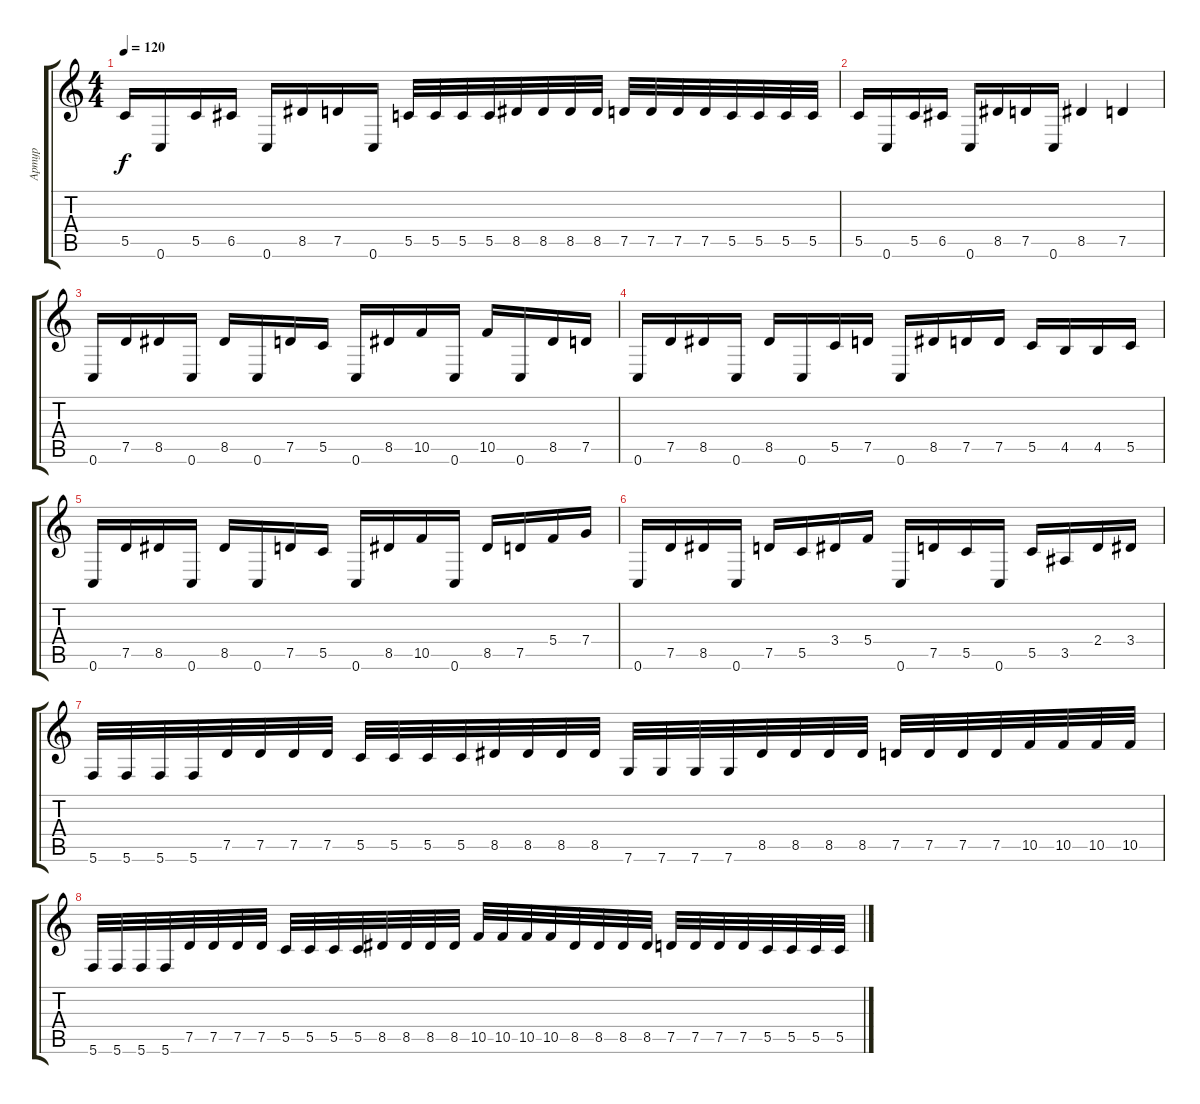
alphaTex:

\track ("Артур" "Артур") {instrument overdrivenguitar}
\staff {score tabs}
\tuning (D4 A3 F3 C3 G2 C2) {hide}
\ts (4 4)
\tempo 120
\clef g2
\ks c
5.5.16{dy f} 0.6.16 5.5.16 6.5.16 0.6.16 8.5.16 7.5.16 0.6.16 5.5.32 5.5.32 5.5.32 5.5.32 8.5.32 8.5.32 8.5.32 8.5.32 7.5.32 7.5.32 7.5.32 7.5.32 5.5.32 5.5.32 5.5.32 5.5.32 |
5.5.16 0.6.16 5.5.16 6.5.16 0.6.16 8.5.16 7.5.16 0.6.16 8.5.4 7.5.4 |
0.6.16 7.5.16 8.5.16 0.6.16 8.5.16 0.6.16 7.5.16 5.5.16 0.6.16 8.5.16 10.5.16 0.6.16 10.5.16 0.6.16 8.5.16 7.5.16 |
0.6.16 7.5.16 8.5.16 0.6.16 8.5.16 0.6.16 5.5.16 7.5.16 0.6.16 8.5.16 7.5.16 7.5.16 5.5.16 4.5.16 4.5.16 5.5.16 |
0.6.16 7.5.16 8.5.16 0.6.16 8.5.16 0.6.16 7.5.16 5.5.16 0.6.16 8.5.16 10.5.16 0.6.16 8.5.16 7.5.16 5.4.16 7.4.16 |
0.6.16 7.5.16 8.5.16 0.6.16 7.5.16 5.5.16 3.4.16 5.4.16 0.6.16 7.5.16 5.5.16 0.6.16 5.5.16 3.5.16 2.4.16 3.4.16 |
5.6.32 5.6.32 5.6.32 5.6.32 7.5.32 7.5.32 7.5.32 7.5.32 5.5.32 5.5.32 5.5.32 5.5.32 8.5.32 8.5.32 8.5.32 8.5.32 7.6.32 7.6.32 7.6.32 7.6.32 8.5.32 8.5.32 8.5.32 8.5.32 7.5.32 7.5.32 7.5.32 7.5.32 10.5.32 10.5.32 10.5.32 10.5.32 |
5.6.32 5.6.32 5.6.32 5.6.32 7.5.32 7.5.32 7.5.32 7.5.32 5.5.32 5.5.32 5.5.32 5.5.32 8.5.32 8.5.32 8.5.32 8.5.32 10.5.32 10.5.32 10.5.32 10.5.32 8.5.32 8.5.32 8.5.32 8.5.32 7.5.32 7.5.32 7.5.32 7.5.32 5.5.32 5.5.32 5.5.32 5.5.32
